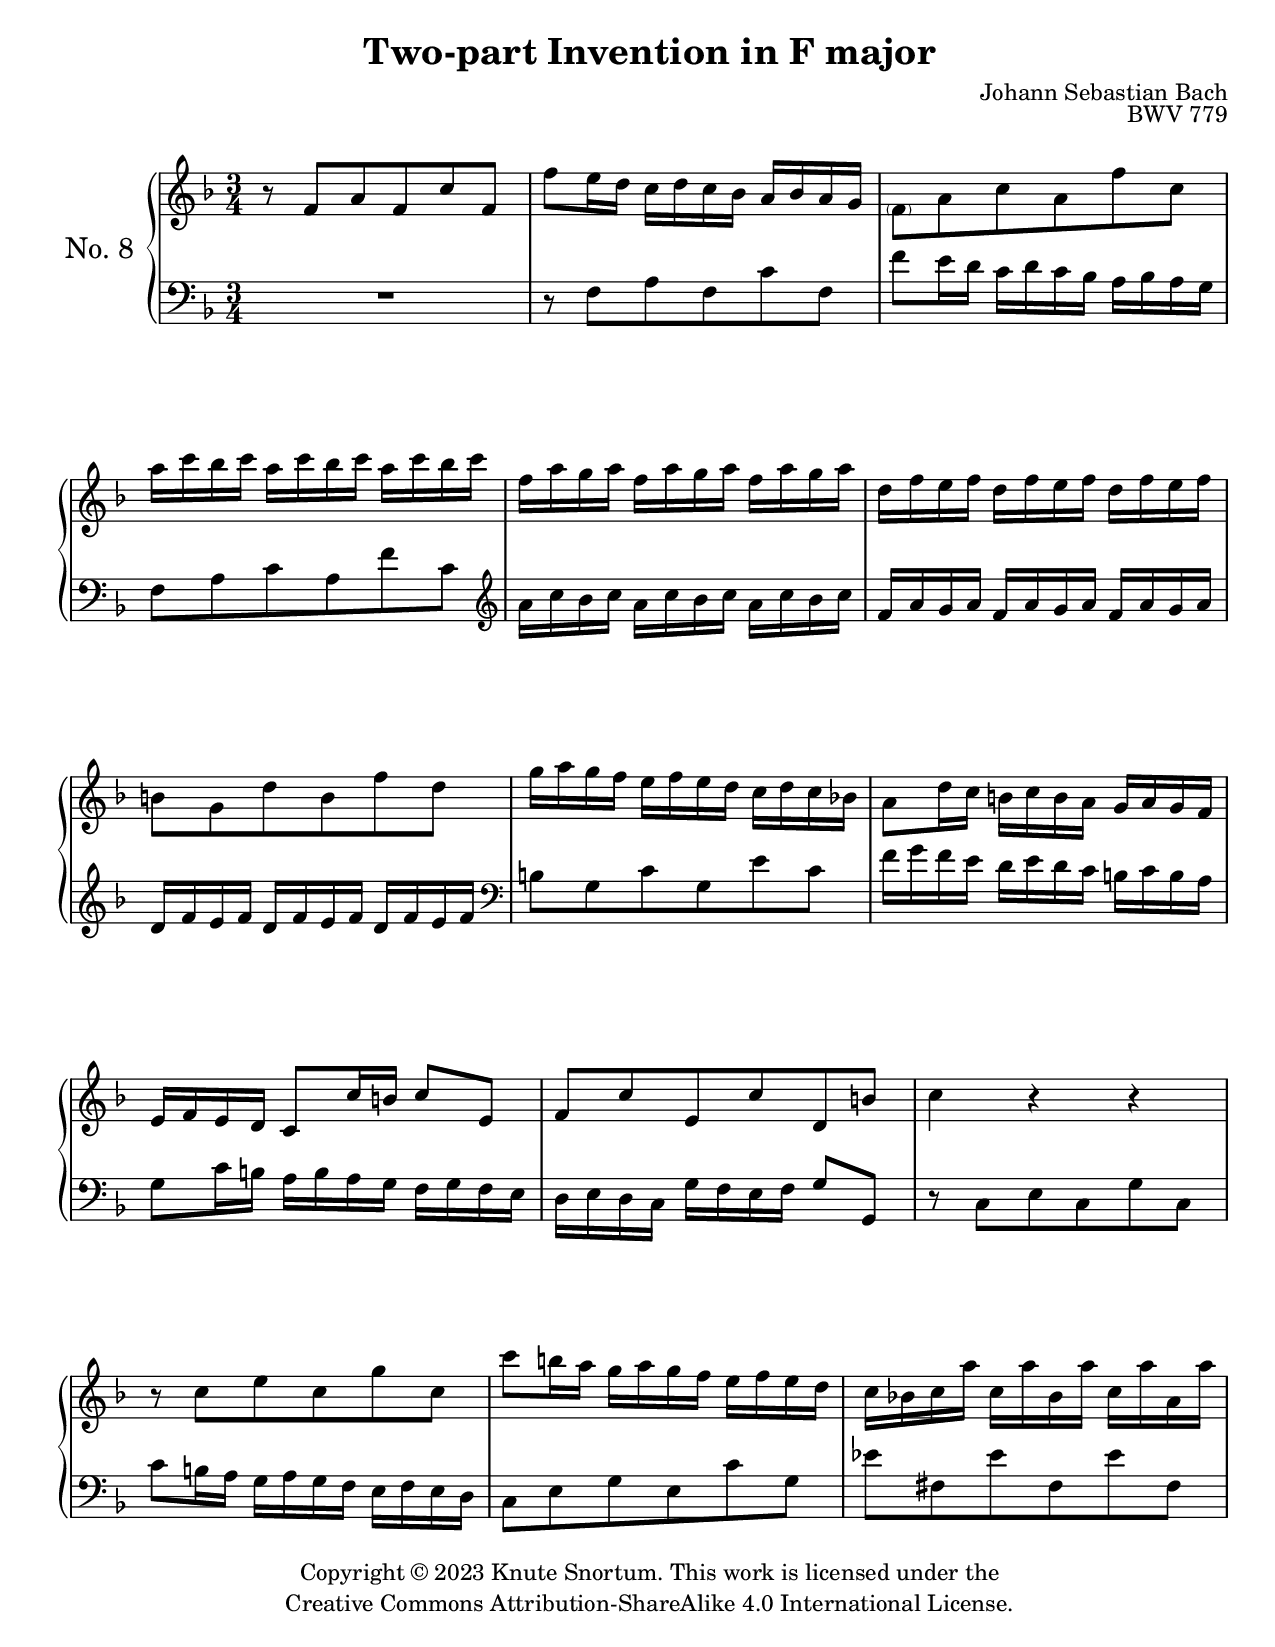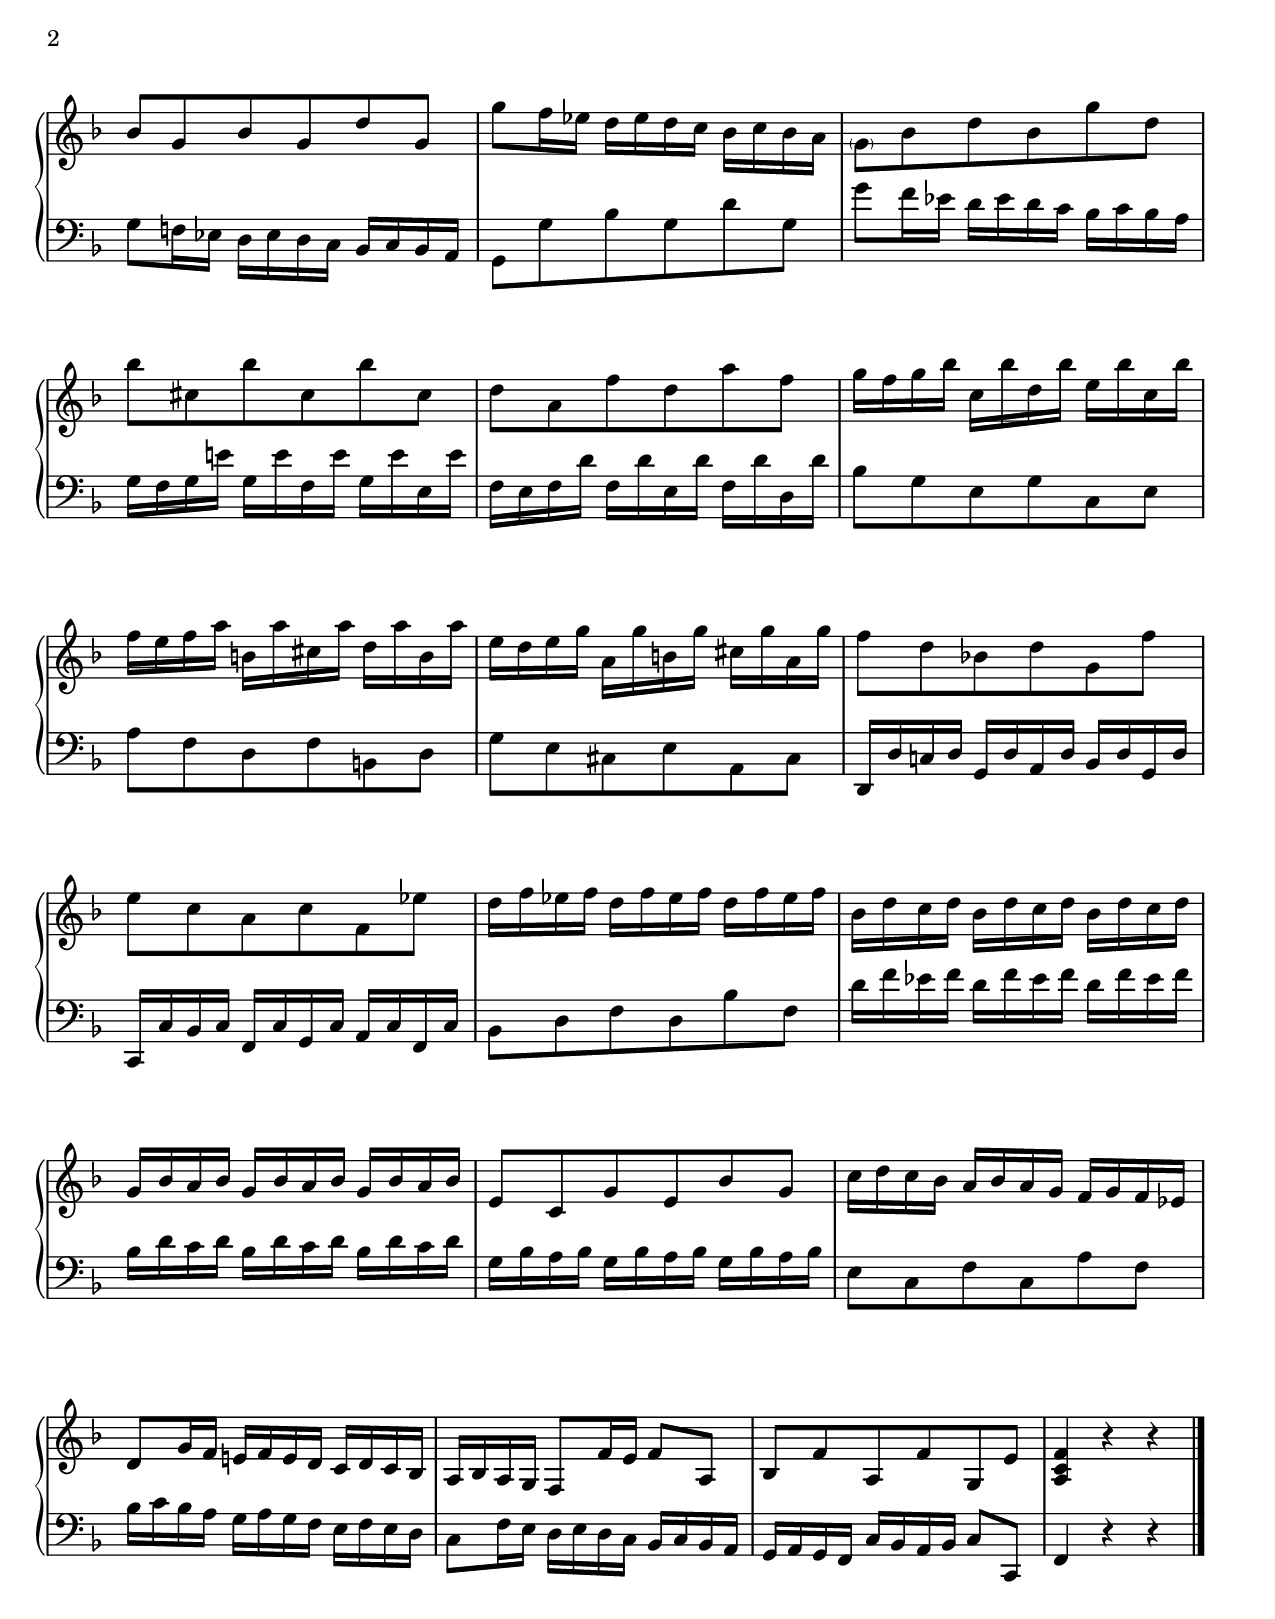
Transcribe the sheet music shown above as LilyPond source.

\version "2.24.0"
\language "english"

\include "includes/header-paper.ily"
%...+....1....+....2....+....3....+....4....+....5....+....6....+....7....+....

\version "2.24.0"
\language "english"

global = {
  \time 3/4
  \key f \major
  \accidentalStyle piano
}

rightHand = \relative f' {
  \global
  r8 f8 a f c' f, |
  f'8 e16 d  c d c bf  a bf a g |
  \parenthesize f8 a c a f' c |
  \repeat unfold 3 { a'16 c bf c } |
  \repeat unfold 3 { f,16 a g a } |
  \repeat unfold 3 { d,16 f e f } |
  b,8 g d' b f' d |
  g16 a g f  e f e d  c d c bf |
  
  \barNumberCheck 9
  a8 d16 c  b c b a  g a g f |
  e16 f e d  c8 c'16 b c8 e, |
  f8 c' e, c' d, b' |
  c4 r r |
  r8 c e c g' c, |
  c'8 b16 a  g a g f  e f e d |
  c16 bf! c a' c, a' bf, a'  c, a' a, a' |
  bf,8 g bf g d' g, |
  
  \barNumberCheck 17
  g'8 f16 ef  d ef d c  bf c bf a |
  \parenthesize g8 bf d bf g' d |
  bf'8 cs, bf' cs, bf' cs, |
  d8 a f' d a' f |
  g16 f g bf  c, bf' d, bf'  e, bf' c, bf' |
  f16 e f a  b, a' cs, a'  d, a' b, a' |
  e16 d e g  a, g' b, g'  cs, g' a, g' |
  f8 d bf d g, f' |
  
  \barNumberCheck 25
  e8 c a c f, ef' |
  \repeat unfold 3 { d16 f ef f } |
  \repeat unfold 3 { bf, d c d } |
  \repeat unfold 3 { g,16 bf a bf } |
  e,8 c g' e bf' g |
  c16 d c bf  a bf a g  f g f ef |
  d8 g16 f  e f e d  c d c bf |
  a16 bf a g  f8 f'16 e f8 a, |
  
  \barNumberCheck 33
  bf8 f' a, f' g, e' |
  <a, c f>4 r r |
  \bar "|."
}

leftHand = \relative f {
  \clef bass
  \global
  R2.
  r8 f a f c' f, |
  f'8 e16 d  c d c bf  a bf a g |
  f8 a c a f' c |
  \clef treble \repeat unfold 3 { a'16 c bf c } |
  \repeat unfold 3 { f,16 a g a } |
  \repeat unfold 3 { d,16 f e f } |
  \clef bass b,8 g c g e' c |
  
  \barNumberCheck 9
  f16 g f e  d e d c  b c b a |
  g8 c16 b  a b a g  f g f e |
  d16 e d c  g' f e f  g8 g, |
  r8 c e c g' c, |
  c'8 b16 a  g a g f  e f e d |
  c8 e g e c' g |
  ef'8 fs, ef' fs, ef' fs, |
  g8 f16 ef  d ef d c  bf c bf a |
  
  \barNumberCheck 17
  g8 g' bf g d' g, |
  g'8 f16 ef  d ef d c  bf c bf a |
  g16 f g e'  g, e' f, e'  g, e' e, e' |
  f,16 e f d'  f, d' e, d'  f, d' d, d' |
  bf8 g e g c, e |
  a8 f d f b, d |
  g8 e cs e a, cs |
  d,16 d' c d  g, d' a d  bf d g, d' |
  
  \barNumberCheck 25
  c,16 c' bf c  f, c' g c  a c f, c' |
  bf8 d f d bf' f |
  \repeat unfold 3 { d'16 f ef f } |
  \repeat unfold 3 { bf, d c d } |
  \repeat unfold 3 { g, bf a bf } |
  e,8 c f c a' f |
  bf16 c bf a  g a g f  e f e d |
  c8 f16 e  d e d c  bf c bf a |
  
  \barNumberCheck 33
  g16 a g f  c' bf a bf  c8 c, |
  f4 r r |
}

inventionEightMusic = \score { 
  \header {
    opus = "BWV 779"
  }
  \keepWithTag layout
  \new PianoStaff \with { 
    instrumentName = \markup \huge "No. 8"
  } <<
    \new Staff = "upper" \rightHand
    \new Staff = "lower" \leftHand
  >>
  \layout {}
}

inventionEightMidi = \book {
  \bookOutputName "invention-no8-F-maj"
  \score { 
    \keepWithTag midi
    <<
      \new Staff = "upper" \rightHand
      \new Staff = "lower" \leftHand
    >>
    \midi {
      \tempo 4 = 120
    }
  }
}


\header {
  title = "Two-part Invention in F major"
  composer = "Johann Sebastian Bach"
}

\inventionEightMusic
\inventionEightMidi
